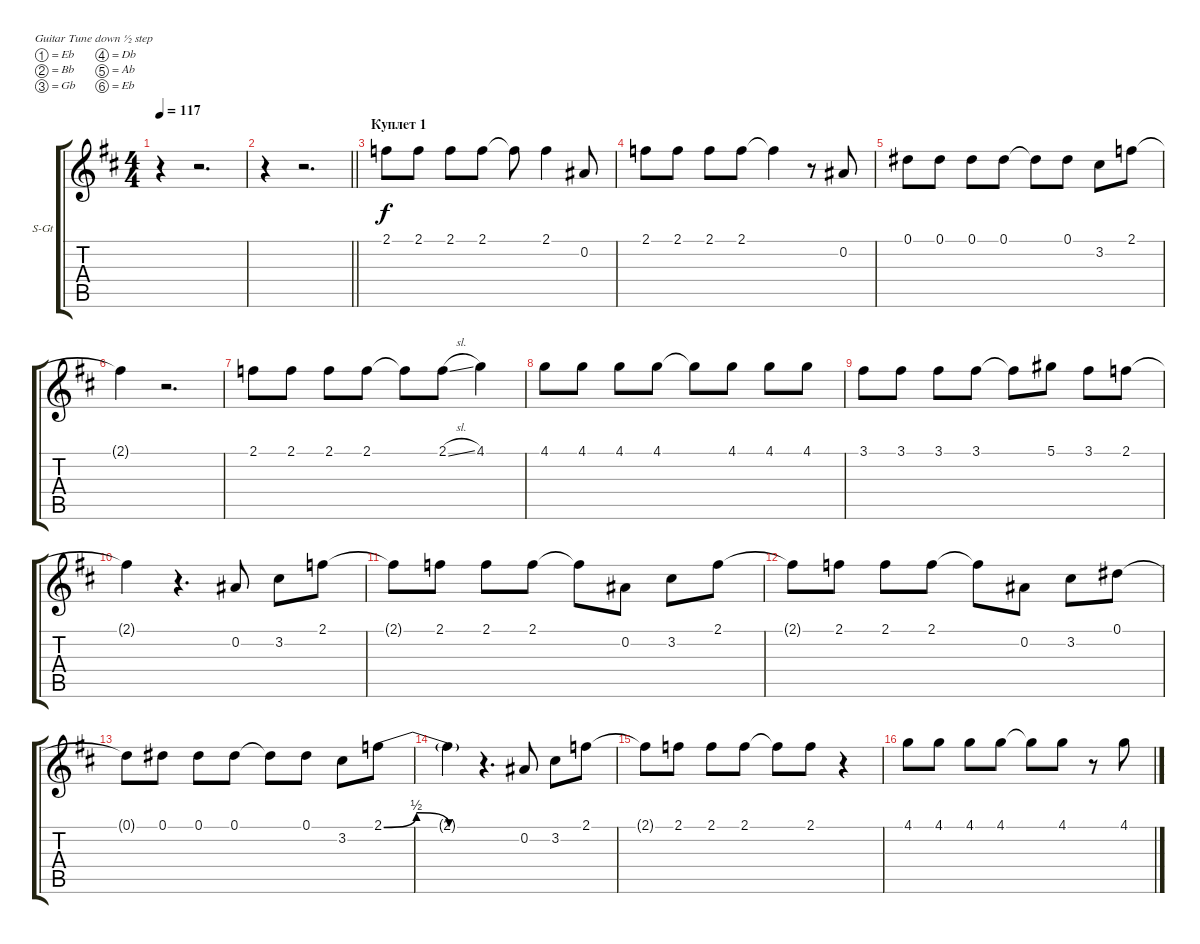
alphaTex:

\bracketExtendMode groupsimilarinstruments
\firstSystemTrackNameOrientation horizontal
\otherSystemsTrackNameOrientation horizontal
\track ("Вокал" "S-Gt") {instrument trumpet}
\staff {score tabs}
\tuning (Eb4 Bb3 Gb3 Db3 Ab2 Eb2)
\displaytranspose 12
\ts (4 4)
\tempo 117
\clef g2
\ks d
r.4{dy f} r.2{d} |
\barLineRight lightlight
r.4 r.2{d} |
\section ("" "Куплет 1")
2.1.8 2.1.8 2.1.8 2.1.8 2.1{t}.8 2.1.4 0.2.8 |
2.1.8 2.1.8 2.1.8 2.1.8 2.1{t}.4 r.8 0.2.8 |
0.1.8 0.1.8 0.1.8 0.1.8 0.1{t}.8 0.1.8 3.2.8 2.1.8 |
2.1{t}.4 r.2{d} |
2.1.8 2.1.8 2.1.8 2.1.8 2.1{t}.8 2.1{sl}.8 4.1.4 |
4.1.8 4.1.8 4.1.8 4.1.8 4.1{t}.8 4.1.8 4.1.8 4.1.8 |
3.1.8 3.1.8 3.1.8 3.1.8 3.1{t}.8 5.1.8 3.1.8 2.1.8 |
2.1{t}.4 r.4{d} 0.2.8 3.2.8 2.1.8 |
2.1{t}.8 2.1.8 2.1.8 2.1.8 2.1{t}.8 0.2.8 3.2.8 2.1.8 |
2.1{t}.8 2.1.8 2.1.8 2.1.8 2.1{t}.8 0.2.8 3.2.8 0.1.8 |
0.1{t}.8 0.1.8 0.1.8 0.1.8 0.1{t}.8 0.1.8 3.2.8 2.1{be (bendrelease 0 0 30 2 30 2 60 0)}.8 |
2.1{be (hold 0 0 60 0) t}.4 r.4{d} 0.2.8 3.2.8 2.1.8 |
2.1{t}.8 2.1.8 2.1.8 2.1.8 2.1{t}.8 2.1.8 r.4 |
4.1.8 4.1.8 4.1.8 4.1.8 4.1{t}.8 4.1.8 r.8 4.1.8
